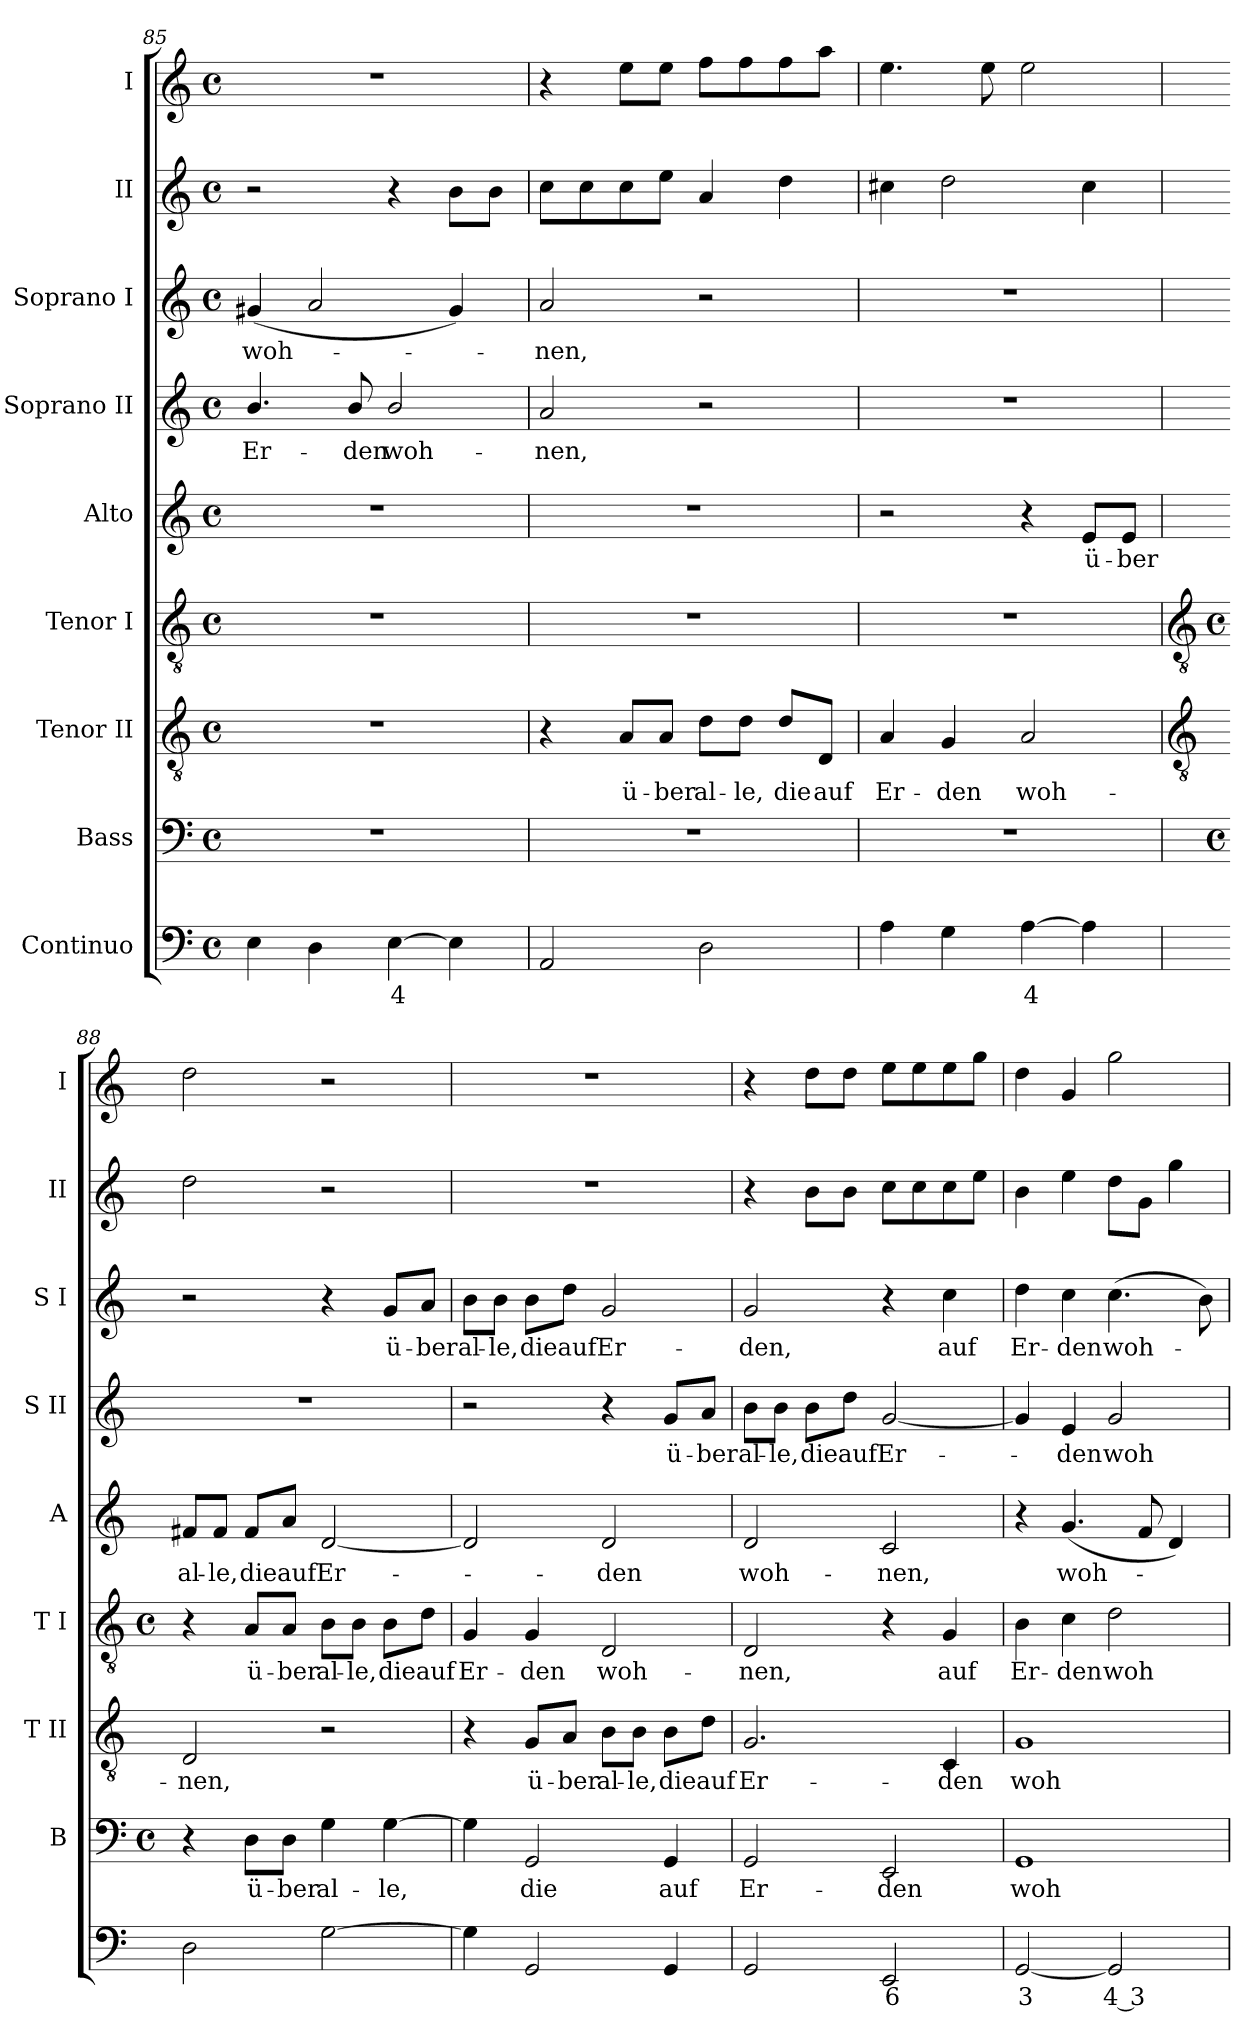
**kern	**text	**kern	**text	**kern	**text	**kern	**text	**kern	**text	**kern	**text	**kern	**text	**kern	**kern
*part9	*part9	*part8	*part8	*part7	*part7	*part6	*part6	*part5	*part5	*part4	*part4	*part3	*part3	*part2	*part1
*staff9	*staff9	*staff8	*staff8	*staff7	*staff7	*staff6	*staff6	*staff5	*staff5	*staff4	*staff4	*staff3	*staff3	*staff2	*staff1
*I"Continuo	*	*I"Bass	*	*I"Tenor II	*	*I"Tenor I	*	*I"Alto	*	*I"Soprano II	*	*I"Soprano I	*	*I"II	*I"I
*	*	*I'B	*	*I'T II	*	*I'T I	*	*I'A	*	*I'S II	*	*I'S I	*	*I'II	*I'I
*clefF4	*	*clefF4	*	*clefGv2	*	*clefGv2	*	*clefG2	*	*clefG2	*	*clefG2	*	*clefG2	*clefG2
*k[]	*	*k[]	*	*k[]	*	*k[]	*	*k[]	*	*k[]	*	*k[]	*	*k[]	*k[]
*C:	*	*C:	*	*C:	*	*C:	*	*C:	*	*C:	*	*C:	*	*C:	*C:
*M4/4	*	*M4/4	*	*M4/4	*	*M4/4	*	*M4/4	*	*M4/4	*	*M4/4	*	*M4/4	*M4/4
*met(c)	*	*met(c)	*	*met(c)	*	*met(c)	*	*met(c)	*	*met(c)	*	*met(c)	*	*met(c)	*met(c)
=85	=85	=85	=85	=85	=85	=85	=85	=85	=85	=85	=85	=85	=85	=85	=85
!	!	!	!	!	!	!	!	!	!	!	!LO:LY:b	!	!LO:LY:b	!	!
4E	.	1r	.	1r	.	1r	.	1r	.	4.b/	Er-	(<4g#X	woh-	2r	1r
4D	.	.	.	.	.	.	.	.	.	.	.	2a	.	.	.
!	!	!	!	!	!	!	!	!	!	!	!LO:LY:b	!	!	!	!
.	.	.	.	.	.	.	.	.	.	8b/	-den	.	.	.	.
!	!LO:LY:b	!	!	!	!	!	!	!	!	!	!LO:LY:b	!	!	!	!
[4E	4	.	.	.	.	.	.	.	.	2b/	woh-	.	.	4r	.
4E]	.	.	.	.	.	.	.	.	.	.	.	4g#)	.	8bL	.
.	.	.	.	.	.	.	.	.	.	.	.	.	.	8bJ	.
=86	=86	=86	=86	=86	=86	=86	=86	=86	=86	=86	=86	=86	=86	=86	=86
!	!	!	!	!	!	!	!	!	!	!	!LO:LY:b	!	!LO:LY:b	!	!
2AA	.	1r	.	4r	.	1r	.	1r	.	2a	-nen,	2a	nen,	8ccL	4r
.	.	.	.	.	.	.	.	.	.	.	.	.	.	8cc	.
!	!	!	!	!	!LO:LY:b	!	!	!	!	!	!	!	!	!	!
.	.	.	.	8A/L	ü-	.	.	.	.	.	.	.	.	8cc	8eeL
!	!	!	!	!	!LO:LY:b	!	!	!	!	!	!	!	!	!	!
.	.	.	.	8A/J	-ber	.	.	.	.	.	.	.	.	8eeJ	8eeJ
!	!	!	!	!	!LO:LY:b	!	!	!	!	!	!	!	!	!	!
2D	.	.	.	8d\L	al-	.	.	.	.	2r	.	2r	.	4a	8ffL
!	!	!	!	!	!LO:LY:b	!	!	!	!	!	!	!	!	!	!
.	.	.	.	8d\J	-le,	.	.	.	.	.	.	.	.	.	8ff
!	!	!	!	!	!LO:LY:b	!	!	!	!	!	!	!	!	!	!
.	.	.	.	8d/L	die	.	.	.	.	.	.	.	.	4dd	8ff
!	!	!	!	!	!LO:LY:b	!	!	!	!	!	!	!	!	!	!
.	.	.	.	8D/J	auf	.	.	.	.	.	.	.	.	.	8aaJ
=87	=87	=87	=87	=87	=87	=87	=87	=87	=87	=87	=87	=87	=87	=87	=87
!	!	!	!	!	!LO:LY:b	!	!	!	!	!	!	!	!	!	!
4A	.	1r	.	4A	Er-	1r	.	2r	.	1r	.	1r	.	4cc#X	4.ee
!	!	!	!	!	!LO:LY:b	!	!	!	!	!	!	!	!	!	!
4G	.	.	.	4G	-den	.	.	.	.	.	.	.	.	2dd	.
.	.	.	.	.	.	.	.	.	.	.	.	.	.	.	8ee
!	!LO:LY:b	!	!	!	!LO:LY:b	!	!	!	!	!	!	!	!	!	!
[4A	4	.	.	2A	woh-	.	.	4r	.	.	.	.	.	.	2ee
!	!	!	!	!	!	!	!	!	!LO:LY:b	!	!	!	!	!	!
4A]	.	.	.	.	.	.	.	8e/L	ü-	.	.	.	.	4cc#	.
!	!	!	!	!	!	!	!	!	!LO:LY:b	!	!	!	!	!	!
.	.	.	.	.	.	.	.	8e/J	-ber	.	.	.	.	.	.
!!LO:LB:g=z
=88	=88	=88	=88	=88	=88	=88	=88	=88	=88	=88	=88	=88	=88	=88	=88
*	*	*	*	*clefGv2	*	*clefGv2	*	*	*	*	*	*	*	*	*
*	*	*k[]	*	*	*	*k[]	*	*	*	*	*	*	*	*	*
*	*	*C:	*	*	*	*C:	*	*	*	*	*	*	*	*	*
*	*	*M4/4	*	*	*	*M4/4	*	*	*	*	*	*	*	*	*
*	*	*met(c)	*	*	*	*met(c)	*	*	*	*	*	*	*	*	*
!	!	!	!	!	!LO:LY:b	!	!	!	!LO:LY:b	!	!	!	!	!	!
2D	.	4r	.	2D	-nen,	4r	.	8f#X/L	al-	1r	.	2r	.	2dd	2dd
!	!	!	!	!	!	!	!	!	!LO:LY:b	!	!	!	!	!	!
.	.	.	.	.	.	.	.	8f#/J	-le,	.	.	.	.	.	.
!	!	!	!LO:LY:b	!	!	!	!LO:LY:b	!	!LO:LY:b	!	!	!	!	!	!
.	.	8D\L	ü-	.	.	8A/L	ü-	8f#/L	die	.	.	.	.	.	.
!	!	!	!LO:LY:b	!	!	!	!LO:LY:b	!	!LO:LY:b	!	!	!	!	!	!
.	.	8D\J	-ber	.	.	8A/J	-ber	8a/J	auf	.	.	.	.	.	.
!	!	!	!LO:LY:b	!	!	!	!LO:LY:b	!	!LO:LY:b	!	!	!	!	!	!
[2G	.	4G	al-	2r	.	8B\L	al-	[2d	Er-	.	.	4r	.	2r	2r
!	!	!	!	!	!	!	!LO:LY:b	!	!	!	!	!	!	!	!
.	.	.	.	.	.	8B\J	-le,	.	.	.	.	.	.	.	.
!	!	!	!LO:LY:b	!	!	!	!LO:LY:b	!	!	!	!	!	!LO:LY:b	!	!
.	.	[4G	-le,	.	.	8B\L	die	.	.	.	.	8g/L	ü-	.	.
!	!	!	!	!	!	!	!LO:LY:b	!	!	!	!	!	!LO:LY:b	!	!
.	.	.	.	.	.	8d\J	auf	.	.	.	.	8a/J	-ber	.	.
=89	=89	=89	=89	=89	=89	=89	=89	=89	=89	=89	=89	=89	=89	=89	=89
!	!	!	!	!	!	!	!LO:LY:b	!	!	!	!	!	!LO:LY:b	!	!
4G]	.	4G]	.	4r	.	4G	Er-	2d]	.	2r	.	8b\L	al-	1r	1r
!	!	!	!	!	!	!	!	!	!	!	!	!	!LO:LY:b	!	!
.	.	.	.	.	.	.	.	.	.	.	.	8b\J	-le,	.	.
!	!	!	!LO:LY:b	!	!LO:LY:b	!	!LO:LY:b	!	!	!	!	!	!LO:LY:b	!	!
2GG	.	2GG	die	8G/L	ü-	4G	-den	.	.	.	.	8b\L	die	.	.
!	!	!	!	!	!LO:LY:b	!	!	!	!	!	!	!	!LO:LY:b	!	!
.	.	.	.	8A/J	-ber	.	.	.	.	.	.	8dd\J	auf	.	.
!	!	!	!	!	!LO:LY:b	!	!LO:LY:b	!	!LO:LY:b	!	!	!	!LO:LY:b	!	!
.	.	.	.	8B\L	al-	2D	woh-	2d	den	4r	.	2g	Er-	.	.
!	!	!	!	!	!LO:LY:b	!	!	!	!	!	!	!	!	!	!
.	.	.	.	8B\J	-le,	.	.	.	.	.	.	.	.	.	.
!	!	!	!LO:LY:b	!	!LO:LY:b	!	!	!	!	!	!LO:LY:b	!	!	!	!
4GG	.	4GG	auf	8B\L	die	.	.	.	.	8g/L	ü-	.	.	.	.
!	!	!	!	!	!LO:LY:b	!	!	!	!	!	!LO:LY:b	!	!	!	!
.	.	.	.	8d\J	auf	.	.	.	.	8a/J	-ber	.	.	.	.
=90	=90	=90	=90	=90	=90	=90	=90	=90	=90	=90	=90	=90	=90	=90	=90
!	!	!	!LO:LY:b	!	!LO:LY:b	!	!LO:LY:b	!	!LO:LY:b	!	!LO:LY:b	!	!LO:LY:b	!	!
2GG	.	2GG	Er-	2.G	Er-	2D	-nen,	2d	woh-	8b\L	al-	2g	-den,	4r	4r
!	!	!	!	!	!	!	!	!	!	!	!LO:LY:b	!	!	!	!
.	.	.	.	.	.	.	.	.	.	8b\J	-le,	.	.	.	.
!	!	!	!	!	!	!	!	!	!	!	!LO:LY:b	!	!	!	!
.	.	.	.	.	.	.	.	.	.	8b\L	die	.	.	8bL	8ddL
!	!	!	!	!	!	!	!	!	!	!	!LO:LY:b	!	!	!	!
.	.	.	.	.	.	.	.	.	.	8dd\J	auf	.	.	8bJ	8ddJ
!	!LO:LY:b	!	!LO:LY:b	!	!	!	!	!	!LO:LY:b	!	!LO:LY:b	!	!	!	!
2EE	6	2EE	-den	.	.	4r	.	2c	-nen,	[2g	Er-	4r	.	8ccL	8eeL
.	.	.	.	.	.	.	.	.	.	.	.	.	.	8cc	8ee
!	!	!	!	!	!LO:LY:b	!	!LO:LY:b	!	!	!	!	!	!LO:LY:b	!	!
.	.	.	.	4C	-den	4G	auf	.	.	.	.	4cc	auf	8cc	8ee
.	.	.	.	.	.	.	.	.	.	.	.	.	.	8eeJ	8ggJ
=91	=91	=91	=91	=91	=91	=91	=91	=91	=91	=91	=91	=91	=91	=91	=91
!	!LO:LY:b	!	!LO:LY:b	!	!LO:LY:b	!	!LO:LY:b	!	!	!	!	!	!LO:LY:b	!	!
[2GG	3	1GG	woh-	1G	woh-	4B	Er-	4r	.	4g]	.	4dd	Er-	4b	4dd
!	!	!	!	!	!	!	!LO:LY:b	!	!LO:LY:b	!	!LO:LY:b	!	!LO:LY:b	!	!
.	.	.	.	.	.	4c	-den	(<4.g	woh-	4e	den	4cc	-den	4ee	4g
!	!LO:LY:b	!	!	!	!	!	!LO:LY:b	!	!	!	!LO:LY:b	!	!LO:LY:b	!	!
2GG]	4 3	.	.	.	.	2d	woh-	.	.	2g	woh-	(>4.cc	woh-	8ddL	2gg
.	.	.	.	.	.	.	.	8f	.	.	.	.	.	8gJ	.
.	.	.	.	.	.	.	.	4d)	.	.	.	.	.	4gg	.
.	.	.	.	.	.	.	.	.	.	.	.	8b)	.	.	.
=	=	=	=	=	=	=	=	=	=	=	=	=	=	=	=
*-	*-	*-	*-	*-	*-	*-	*-	*-	*-	*-	*-	*-	*-	*-	*-
